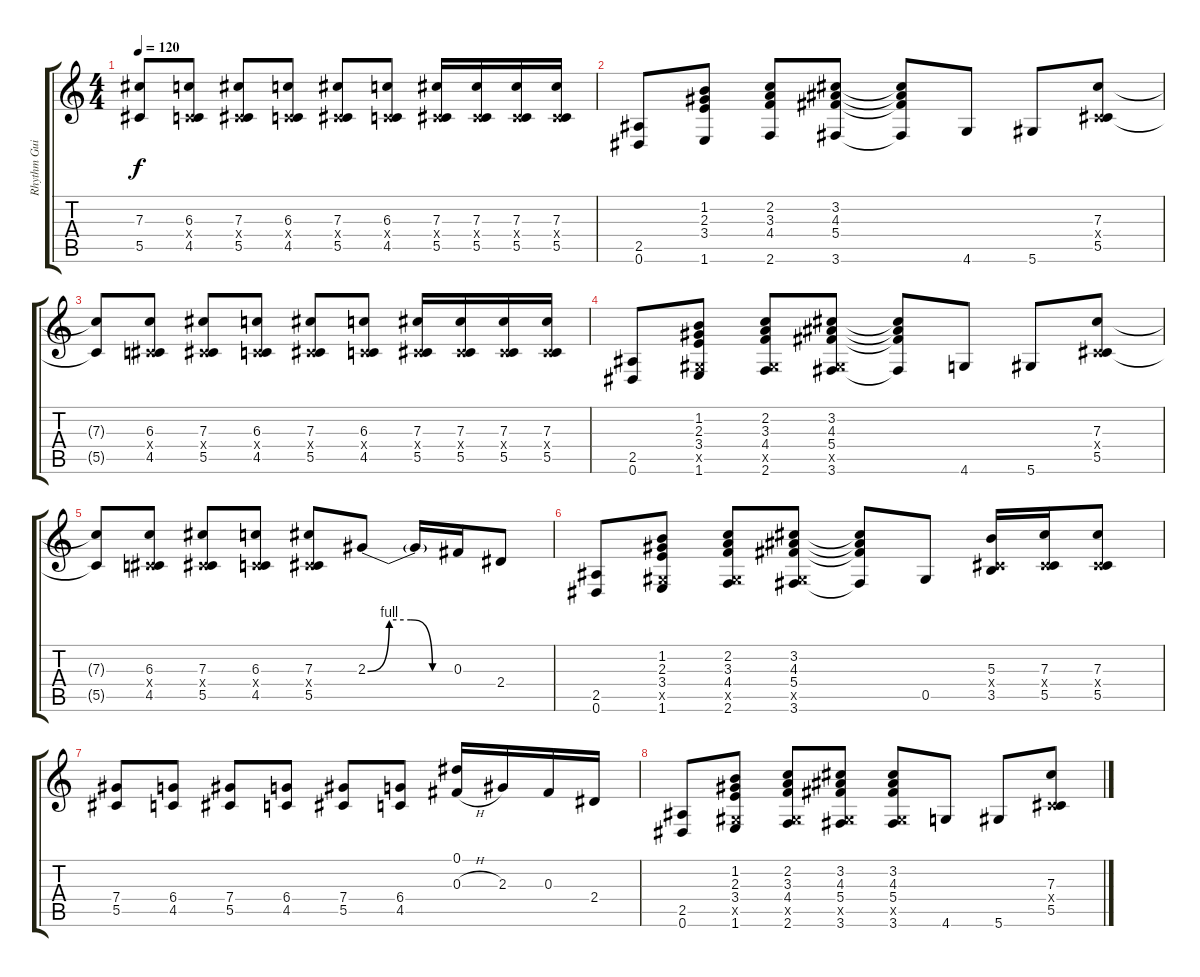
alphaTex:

\track ("Rhythm Guitar" "Rhythm Gui") {instrument overdrivenguitar}
\staff {score tabs}
\tuning (Eb4 Bb3 Gb3 Db3 Ab2 Eb2) {hide}
\ts (4 4)
\tempo 120
\clef g2
\ks c
(7.3{t} 5.5{t}).8{dy f} (6.3 0.4{x} 4.5).8 (7.3 0.4{x} 5.5).8 (6.3 0.4{x} 4.5).8 (7.3 0.4{x} 5.5).8 (6.3 0.4{x} 4.5).8 (7.3 0.4{x} 5.5).16 (7.3 0.4{x} 5.5).16 (7.3 0.4{x} 5.5).16 (7.3 0.4{x} 5.5).16 |
(2.5 0.6).8 (1.2 2.3 3.4 1.6).8 (2.2 3.3 4.4 2.6).8 (3.2 4.3 5.4 3.6).8 (3.2{t} 4.3{t} 5.4{t} 3.6{t}).8 4.6.8 5.6.8 (7.3 0.4{x} 5.5).8 |
(7.3{t} 5.5{t}).8 (6.3 0.4{x} 4.5).8 (7.3 0.4{x} 5.5).8 (6.3 0.4{x} 4.5).8 (7.3 0.4{x} 5.5).8 (6.3 0.4{x} 4.5).8 (7.3 0.4{x} 5.5).16 (7.3 0.4{x} 5.5).16 (7.3 0.4{x} 5.5).16 (7.3 0.4{x} 5.5).16 |
(2.5 0.6).8 (1.2 2.3 3.4 0.5{x} 1.6).8 (2.2 3.3 4.4 0.5{x} 2.6).8 (3.2 4.3 5.4 0.5{x} 3.6).8 (3.2{t} 4.3{t} 5.4{t} 3.6{t}).8 4.6.8 5.6.8 (7.3 0.4{x} 5.5).8 |
(7.3{t} 5.5{t}).8 (6.3 0.4{x} 4.5).8 (7.3 0.4{x} 5.5).8 (6.3 0.4{x} 4.5).8 (7.3 0.4{x} 5.5).8 2.3{be (custom 0 0 15 4 30 4 45 0 60 0)}.8 2.3{t}.16 0.3.16 2.4.8 |
(2.5 0.6).8 (1.2 2.3 3.4 0.5{x} 1.6).8 (2.2 3.3 4.4 0.5{x} 2.6).8 (3.2 4.3 5.4 0.5{x} 3.6).8 (3.2{t} 4.3{t} 5.4{t} 3.6{t}).8 0.5.8 (5.3 0.4{x} 3.5).16 (7.3 0.4{x} 5.5).16 (7.3 0.4{x} 5.5).8 |
(7.4 5.5).8 (6.4 4.5).8 (7.4 5.5).8 (6.4 4.5).8 (7.4 5.5).8 (6.4 4.5).8 (0.1 0.3{h}).16 2.3.16 0.3.16 2.4.16 |
(2.5 0.6).8 (1.2 2.3 3.4 0.5{x} 1.6).8 (2.2 3.3 4.4 0.5{x} 2.6).8 (3.2 4.3 5.4 0.5{x} 3.6).8 (3.2 4.3 5.4 0.5{x} 3.6).8 4.6.8 5.6.8 (7.3 0.4{x} 5.5).8
